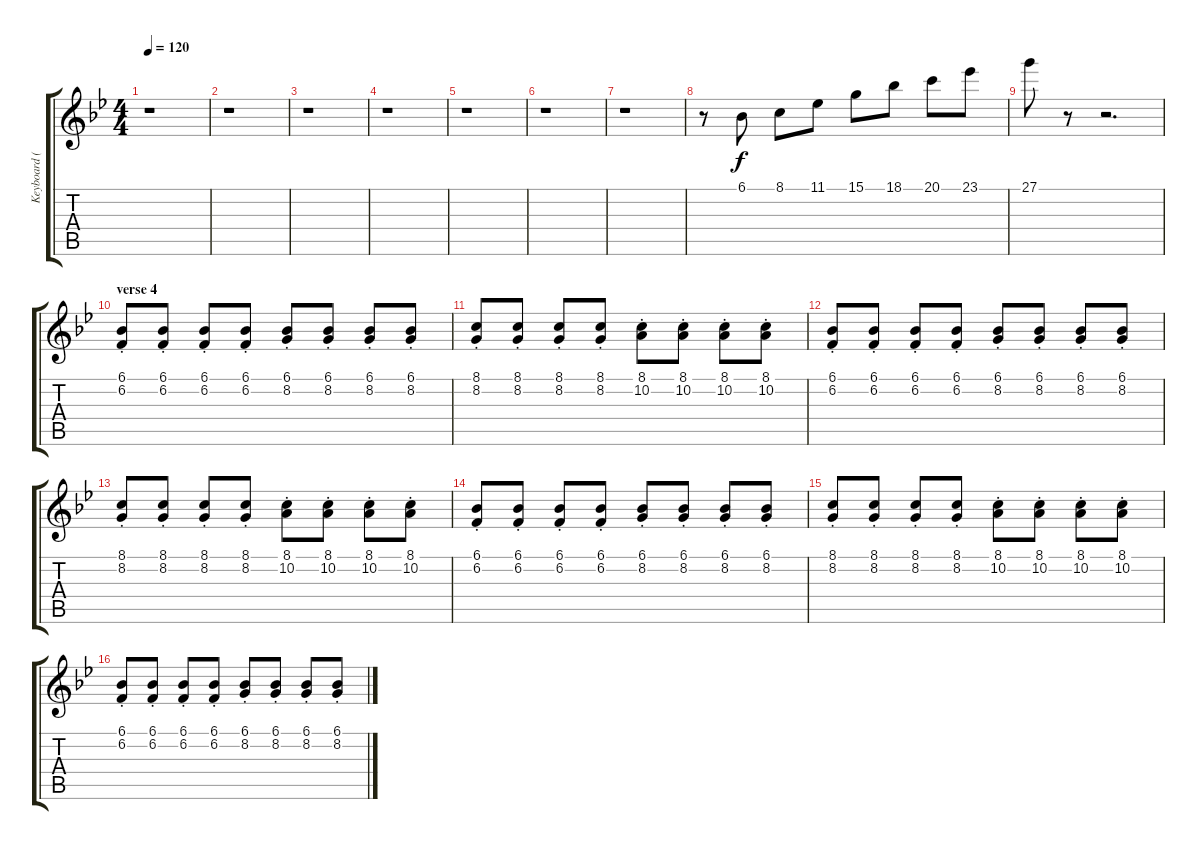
\track ("Keyboard (Hogson)" "Keyboard (") {instrument synthbrass1}
\staff {score tabs}
\tuning (E4 B3 G3 D3 A2 E2) {hide}
\ts (4 4)
\tempo 120
\clef g2
\ks bb
r.1{dy f} |
r.1 |
r.1 |
r.1 |
r.1 |
r.1 |
r.1 |
r.8 6.1.8{instrument musicbox} 8.1.8 11.1.8 15.1.8 18.1.8 20.1.8 23.1.8 |
27.1.8 r.8 r.2{d} |
\section ("" "verse 4")
(6.1{st} 6.2{st}).8{instrument synthbrass1} (6.1{st} 6.2{st}).8 (6.1{st} 6.2{st}).8 (6.1{st} 6.2{st}).8 (6.1{st} 8.2{st}).8 (6.1{st} 8.2{st}).8 (6.1{st} 8.2{st}).8 (6.1{st} 8.2{st}).8 |
(8.1{st} 8.2{st}).8 (8.1{st} 8.2{st}).8 (8.1{st} 8.2{st}).8 (8.1{st} 8.2{st}).8 (8.1{st} 10.2{st}).8 (8.1{st} 10.2{st}).8 (8.1{st} 10.2{st}).8 (8.1{st} 10.2{st}).8 |
(6.1{st} 6.2{st}).8 (6.1{st} 6.2{st}).8 (6.1{st} 6.2{st}).8 (6.1{st} 6.2{st}).8 (6.1{st} 8.2{st}).8 (6.1{st} 8.2{st}).8 (6.1{st} 8.2{st}).8 (6.1{st} 8.2{st}).8 |
(8.1{st} 8.2{st}).8 (8.1{st} 8.2{st}).8 (8.1{st} 8.2{st}).8 (8.1{st} 8.2{st}).8 (8.1{st} 10.2{st}).8 (8.1{st} 10.2{st}).8 (8.1{st} 10.2{st}).8 (8.1{st} 10.2{st}).8 |
(6.1{st} 6.2{st}).8 (6.1{st} 6.2{st}).8 (6.1{st} 6.2{st}).8 (6.1{st} 6.2{st}).8 (6.1{st} 8.2{st}).8 (6.1{st} 8.2{st}).8 (6.1{st} 8.2{st}).8 (6.1{st} 8.2{st}).8 |
(8.1{st} 8.2{st}).8 (8.1{st} 8.2{st}).8 (8.1{st} 8.2{st}).8 (8.1{st} 8.2{st}).8 (8.1{st} 10.2{st}).8 (8.1{st} 10.2{st}).8 (8.1{st} 10.2{st}).8 (8.1{st} 10.2{st}).8 |
(6.1{st} 6.2{st}).8 (6.1{st} 6.2{st}).8 (6.1{st} 6.2{st}).8 (6.1{st} 6.2{st}).8 (6.1{st} 8.2{st}).8 (6.1{st} 8.2{st}).8 (6.1{st} 8.2{st}).8 (6.1{st} 8.2{st}).8
